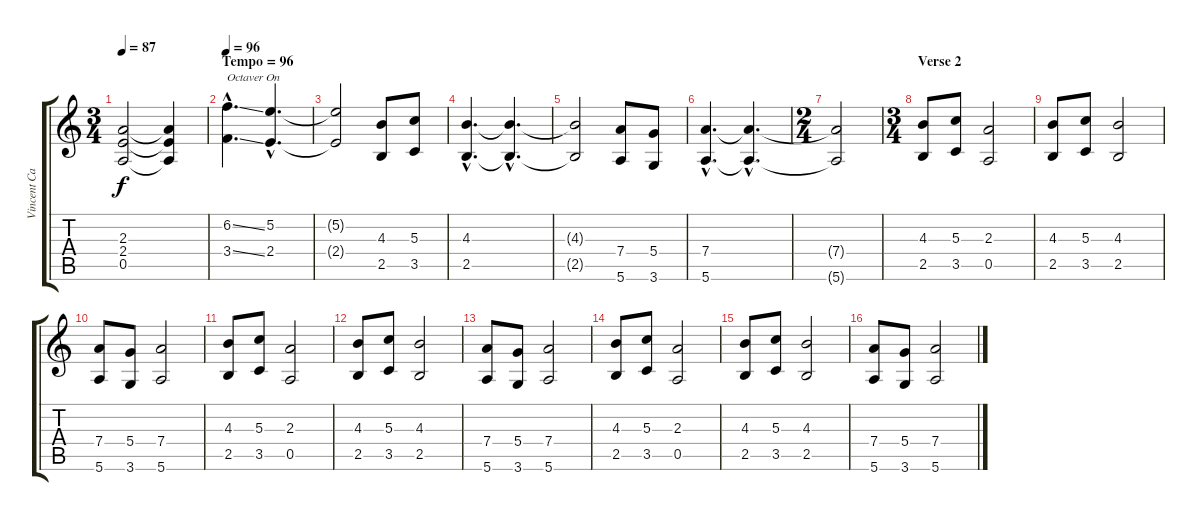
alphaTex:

\track ("Vincent Cavanagh (Electric Guitar)" "Vincent Ca") {instrument distortionguitar}
\staff {score tabs}
\tuning (E4 B3 G3 D3 A2 E2) {hide}
\ts (3 4)
\tempo 87
\clef g2
\ks c
(2.3 2.4 0.5).2{dy f} (2.3{t} 2.4{t} 0.5{t}).4 |
\section ("" "Tempo = 96")
\tempo 96
(6.2{ss hac} 3.4{ss hac}).4{d txt "Octaver On" volume 11} (5.2{hac} 2.4{hac}).4{d} |
(5.2{t} 2.4{t}).2 (4.3 2.5).8 (5.3 3.5).8 |
(4.3{hac} 2.5{hac}).4{d} (4.3{hac t} 2.5{hac t}).4{d} |
(4.3{t} 2.5{t}).2 (7.4 5.6).8 (5.4 3.6).8 |
(7.4{hac} 5.6{hac}).4{d} (7.4{hac t} 5.6{hac t}).4{d} |
\ts (2 4)
(7.4{t} 5.6{t}).2 |
\ts (3 4)
\section ("" "Verse 2")
(4.3 2.5).8 (5.3 3.5).8 (2.3 0.5).2 |
(4.3 2.5).8 (5.3 3.5).8 (4.3 2.5).2 |
(7.4 5.6).8 (5.4 3.6).8 (7.4 5.6).2 |
(4.3 2.5).8 (5.3 3.5).8 (2.3 0.5).2 |
(4.3 2.5).8 (5.3 3.5).8 (4.3 2.5).2 |
(7.4 5.6).8 (5.4 3.6).8 (7.4 5.6).2 |
(4.3 2.5).8 (5.3 3.5).8 (2.3 0.5).2 |
(4.3 2.5).8 (5.3 3.5).8 (4.3 2.5).2 |
(7.4 5.6).8 (5.4 3.6).8 (7.4 5.6).2
